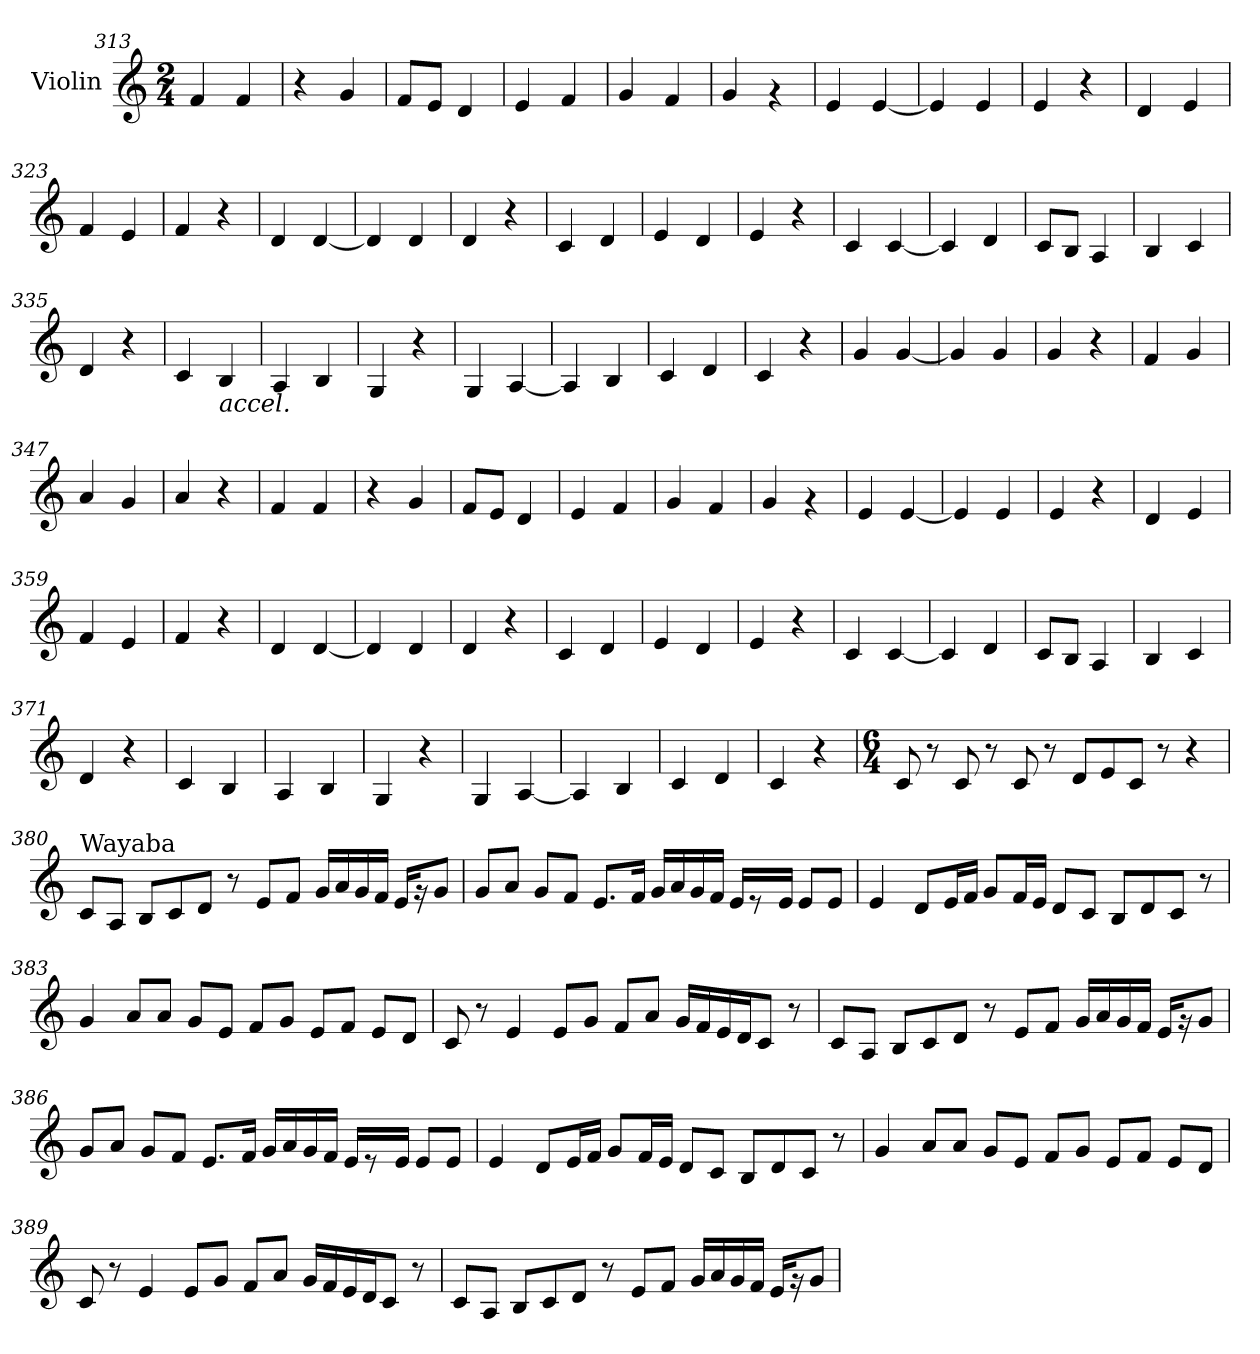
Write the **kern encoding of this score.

**kern
*part1
*staff1
*I"Violin
*clefG2
*k[]
*M2/4
=313
4f/
4f/
=314
4r
4g/
=315
8f/L
8e/J
4d/
=316
4e/
4f/
=317
4g/
4f/
=318
4g/
4rg
=319
4e/
[4e/
!!LO:LB:g=z
=320
4e/]
4e/
=321
4e/
4r
=322
4d/
4e/
=323
4f/
4e/
=324
4f/
4r
=325
4d/
[4d/
=326
4d/]
4d/
=327
4d/
4r
=328
4c/
4d/
=329
4e/
4d/
=330
4e/
4r
!!LO:LB:g=z
=331
4c/
[4c/
=332
4c/]
4d/
=333
8c/L
8B/J
4A/
=334
4B/
4c/
=335
4d/
4r
=336
4c/
!LO:TX:b:i:t=accel.
4B/
=337
4A/
4B/
=338
4G/
4r
=339
4G/
[4A/
=340
4A/]
4B/
!!LO:LB:g=z
=341
4c/
4d/
=342
4c/
4r
=343
4g/
[4g/
=344
4g/]
4g/
=345
4g/
4r
=346
4f/
4g/
=347
4a/
4g/
=348
4a/
4r
=349
4f/
4f/
=350
4r
4g/
!!LO:PB:g=z
=351
8f/L
8e/J
4d/
=352
4e/
4f/
=353
4g/
4f/
=354
4g/
4rg
=355
4e/
[4e/
=356
4e/]
4e/
=357
4e/
4r
=358
4d/
4e/
=359
4f/
4e/
=360
4f/
4r
=361
4d/
[4d/
!!LO:LB:g=z
=362
4d/]
4d/
=363
4d/
4r
=364
4c/
4d/
=365
4e/
4d/
=366
4e/
4r
=367
4c/
[4c/
=368
4c/]
4d/
=369
8c/L
8B/J
4A/
=370
4B/
4c/
=371
4d/
4r
!!LO:LB:g=z
=372
4c/
4B/
=373
4A/
4B/
=374
4G/
4r
=375
4G/
[4A/
=376
4A/]
4B/
=377
4c/
4d/
=378
4c/
4r
=379
*M6/4
*MM60
8c/
8r
8c/
8r
8c/
8r
8d/L
8e/
8c/J
8r
4r
!!LO:LB:g=z
=380
!LO:TX:a:t=Wayaba
8c/L
8A/J
8B/L
8c/
8d/J
8r
8e/L
8f/J
16g/LL
16a/
16g/
16f/JJ
16e/KL
16r
8g/J
=381
8g/L
8a/J
8g/L
8f/J
8.e/L
16f/Jk
16g/LL
16a/
16g/
16f/JJ
16e/LL
8r
16e/JJ
8e/L
8e/J
!!LO:LB:g=z
=382
4e/
8d/L
16e/L
16f/JJ
8g/L
16f/L
16e/JJ
8d/L
8c/J
8B/L
8d/
8c/J
8r
=383
4g/
8a/L
8a/J
8g/L
8e/J
8f/L
8g/J
8e/L
8f/J
8e/L
8d/J
=384
8c/
8r
4e/
8e/L
8g/J
8f/L
8a/J
16g/LL
16f/
16e/
16d/J
8c/J
8r
!!LO:LB:g=z
=385
8c/L
8A/J
8B/L
8c/
8d/J
8r
8e/L
8f/J
16g/LL
16a/
16g/
16f/JJ
16e/KL
16r
8g/J
=386
8g/L
8a/J
8g/L
8f/J
8.e/L
16f/Jk
16g/LL
16a/
16g/
16f/JJ
16e/LL
8r
16e/JJ
8e/L
8e/J
!!LO:LB:g=z
=387
4e/
8d/L
16e/L
16f/JJ
8g/L
16f/L
16e/JJ
8d/L
8c/J
8B/L
8d/
8c/J
8r
=388
4g/
8a/L
8a/J
8g/L
8e/J
8f/L
8g/J
8e/L
8f/J
8e/L
8d/J
=389
8c/
8r
4e/
8e/L
8g/J
8f/L
8a/J
16g/LL
16f/
16e/
16d/J
8c/J
8r
!!LO:LB:g=z
=390
8c/L
8A/J
8B/L
8c/
8d/J
8r
8e/L
8f/J
16g/LL
16a/
16g/
16f/JJ
16e/KL
16r
8g/J
=
*-
